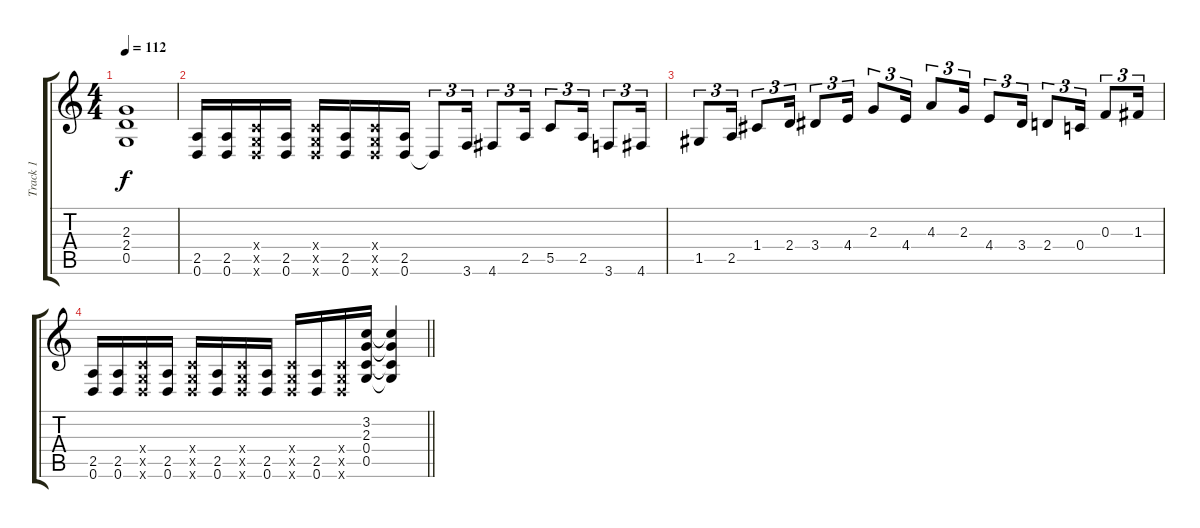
\track ("Track 1" "Track 1") {instrument overdrivenguitar}
\staff {score tabs}
\tuning (D4 A3 F3 C3 G2 D2) {hide}
\ts (4 4)
\tempo 112
\clef g2
\ks c
(2.3 2.4 0.5).1{dy f} |
(2.5 0.6).16 (2.5 0.6).16 (0.4{x} 0.5{x} 0.6{x}).16 (2.5 0.6).16 (0.4{x} 0.5{x} 0.6{x}).16 (2.5 0.6).16 (0.4{x} 0.5{x} 0.6{x}).16 (2.5 0.6).16 0.6{t}.8{tu (3 2)} 3.6.16{tu (3 2)} 4.6.8{tu (3 2)} 2.5.16{tu (3 2)} 5.5.8{tu (3 2)} 2.5.16{tu (3 2)} 3.6.8{tu (3 2)} 4.6.16{tu (3 2)} |
1.5.8{tu (3 2)} 2.5.16{tu (3 2)} 1.4.8{tu (3 2)} 2.4.16{tu (3 2)} 3.4.8{tu (3 2)} 4.4.16{tu (3 2)} 2.3.8{tu (3 2)} 4.4.16{tu (3 2)} 4.3.8{tu (3 2)} 2.3.16{tu (3 2)} 4.4.8{tu (3 2)} 3.4.16{tu (3 2)} 2.4.8{tu (3 2)} 0.4.16{tu (3 2)} 0.3.8{tu (3 2)} 1.3.16{tu (3 2)} |
\barLineRight lightlight
(2.5 0.6).16 (2.5 0.6).16 (0.4{x} 0.5{x} 0.6{x}).16 (2.5 0.6).16 (0.4{x} 0.5{x} 0.6{x}).16 (2.5 0.6).16 (0.4{x} 0.5{x} 0.6{x}).16 (2.5 0.6).16 (0.4{x} 0.5{x} 0.6{x}).16 (2.5 0.6).16 (0.4{x} 0.5{x} 0.6{x}).16 (3.2 2.3 0.4 0.5).16 (3.2{t} 2.3{t} 0.4{t} 0.5{t}).4
